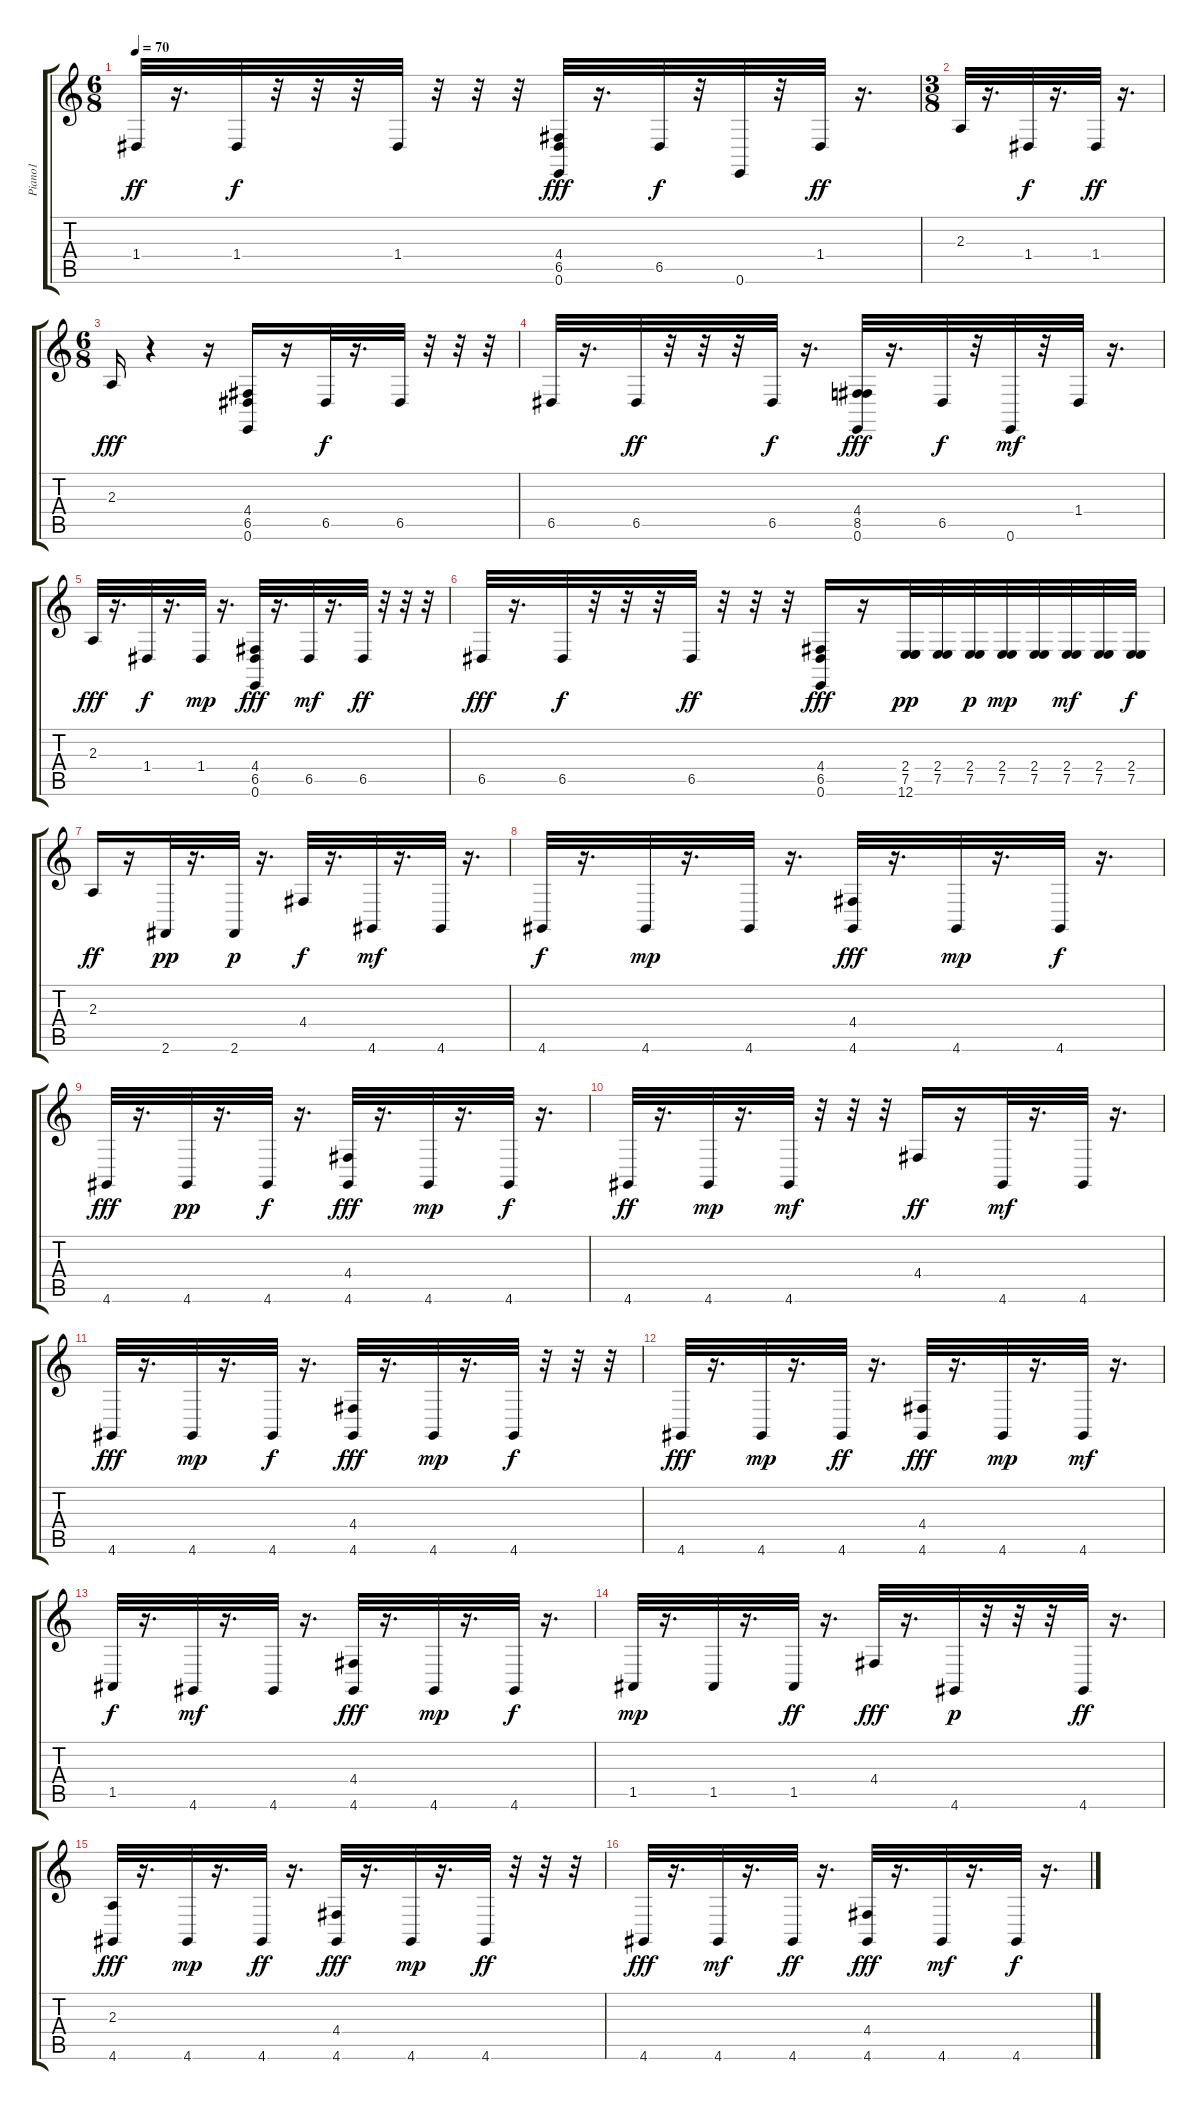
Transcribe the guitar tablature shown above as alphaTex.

\track ("Piano1" "Piano1") {instrument acousticgrandpiano}
\staff {score tabs}
\tuning (E4 B3 G3 D3 A2 E2) {hide}
\ts (6 8)
\tempo 70
\clef g2
\ks c
1.4.32{dy ff} r.16{d} 1.4.32{dy f} r.32 r.32 r.32 1.4.32 r.32 r.32 r.32 (4.4 6.5 0.6).32{dy fff} r.16{d} 6.5.32{dy f} r.32 0.6.32 r.32 1.4.32{dy ff} r.16{d} |
\ts (3 8)
2.3.32 r.16{d} 1.4.32{dy f} r.16{d} 1.4.32{dy ff} r.16{d} |
\ts (6 8)
2.3.16{dy fff} r.4 r.16 (4.4 6.5 0.6).16 r.16 6.5.32{dy f} r.16{d} 6.5.32 r.32 r.32 r.32 |
6.5.32 r.16{d} 6.5.32{dy ff} r.32 r.32 r.32 6.5.32{dy f} r.16{d} (4.4 8.5 0.6).32{dy fff} r.16{d} 6.5.32{dy f} r.32 0.6.32{dy mf} r.32 1.4.32 r.16{d} |
2.3.32{dy fff} r.16{d} 1.4.32{dy f} r.16{d} 1.4.32{dy mp} r.16{d} (4.4 6.5 0.6).32{dy fff} r.16{d} 6.5.32{dy mf} r.16{d} 6.5.32{dy ff} r.32 r.32 r.32 |
6.5.32{dy fff} r.16{d} 6.5.32{dy f} r.32 r.32 r.32 6.5.32{dy ff} r.32 r.32 r.32 (4.4 6.5 0.6).16{dy fff} r.16 (2.4 7.5 12.6).32{dy pp} (2.4 7.5).32 (2.4 7.5).32{dy p} (2.4 7.5).32{dy mp} (2.4 7.5).32 (2.4 7.5).32{dy mf} (2.4 7.5).32 (2.4 7.5).32{dy f} |
2.3.16{dy ff} r.16 2.6.32{dy pp} r.16{d} 2.6.32{dy p} r.16{d} 4.4.32{dy f} r.16{d} 4.6.32{dy mf} r.16{d} 4.6.32 r.16{d} |
4.6.32{dy f} r.16{d} 4.6.32{dy mp} r.16{d} 4.6.32 r.16{d} (4.4 4.6).32{dy fff} r.16{d} 4.6.32{dy mp} r.16{d} 4.6.32{dy f} r.16{d} |
4.6.32{dy fff} r.16{d} 4.6.32{dy pp} r.16{d} 4.6.32{dy f} r.16{d} (4.4 4.6).32{dy fff} r.16{d} 4.6.32{dy mp} r.16{d} 4.6.32{dy f} r.16{d} |
4.6.32{dy ff} r.16{d} 4.6.32{dy mp} r.16{d} 4.6.32{dy mf} r.32 r.32 r.32 4.4.16{dy ff} r.16 4.6.32{dy mf} r.16{d} 4.6.32 r.16{d} |
4.6.32{dy fff} r.16{d} 4.6.32{dy mp} r.16{d} 4.6.32{dy f} r.16{d} (4.4 4.6).32{dy fff} r.16{d} 4.6.32{dy mp} r.16{d} 4.6.32{dy f} r.32 r.32 r.32 |
4.6.32{dy fff} r.16{d} 4.6.32{dy mp} r.16{d} 4.6.32{dy ff} r.16{d} (4.4 4.6).32{dy fff} r.16{d} 4.6.32{dy mp} r.16{d} 4.6.32{dy mf} r.16{d} |
1.5.32{dy f} r.16{d} 4.6.32{dy mf} r.16{d} 4.6.32 r.16{d} (4.4 4.6).32{dy fff} r.16{d} 4.6.32{dy mp} r.16{d} 4.6.32{dy f} r.16{d} |
1.5.32{dy mp} r.16{d} 1.5.32 r.16{d} 1.5.32{dy ff} r.16{d} 4.4.32{dy fff} r.16{d} 4.6.32{dy p} r.32 r.32 r.32 4.6.32{dy ff} r.16{d} |
(2.3 4.6).32{dy fff} r.16{d} 4.6.32{dy mp} r.16{d} 4.6.32{dy ff} r.16{d} (4.4 4.6).32{dy fff} r.16{d} 4.6.32{dy mp} r.16{d} 4.6.32{dy ff} r.32 r.32 r.32 |
4.6.32{dy fff} r.16{d} 4.6.32{dy mf} r.16{d} 4.6.32{dy ff} r.16{d} (4.4 4.6).32{dy fff} r.16{d} 4.6.32{dy mf} r.16{d} 4.6.32{dy f} r.16{d}
